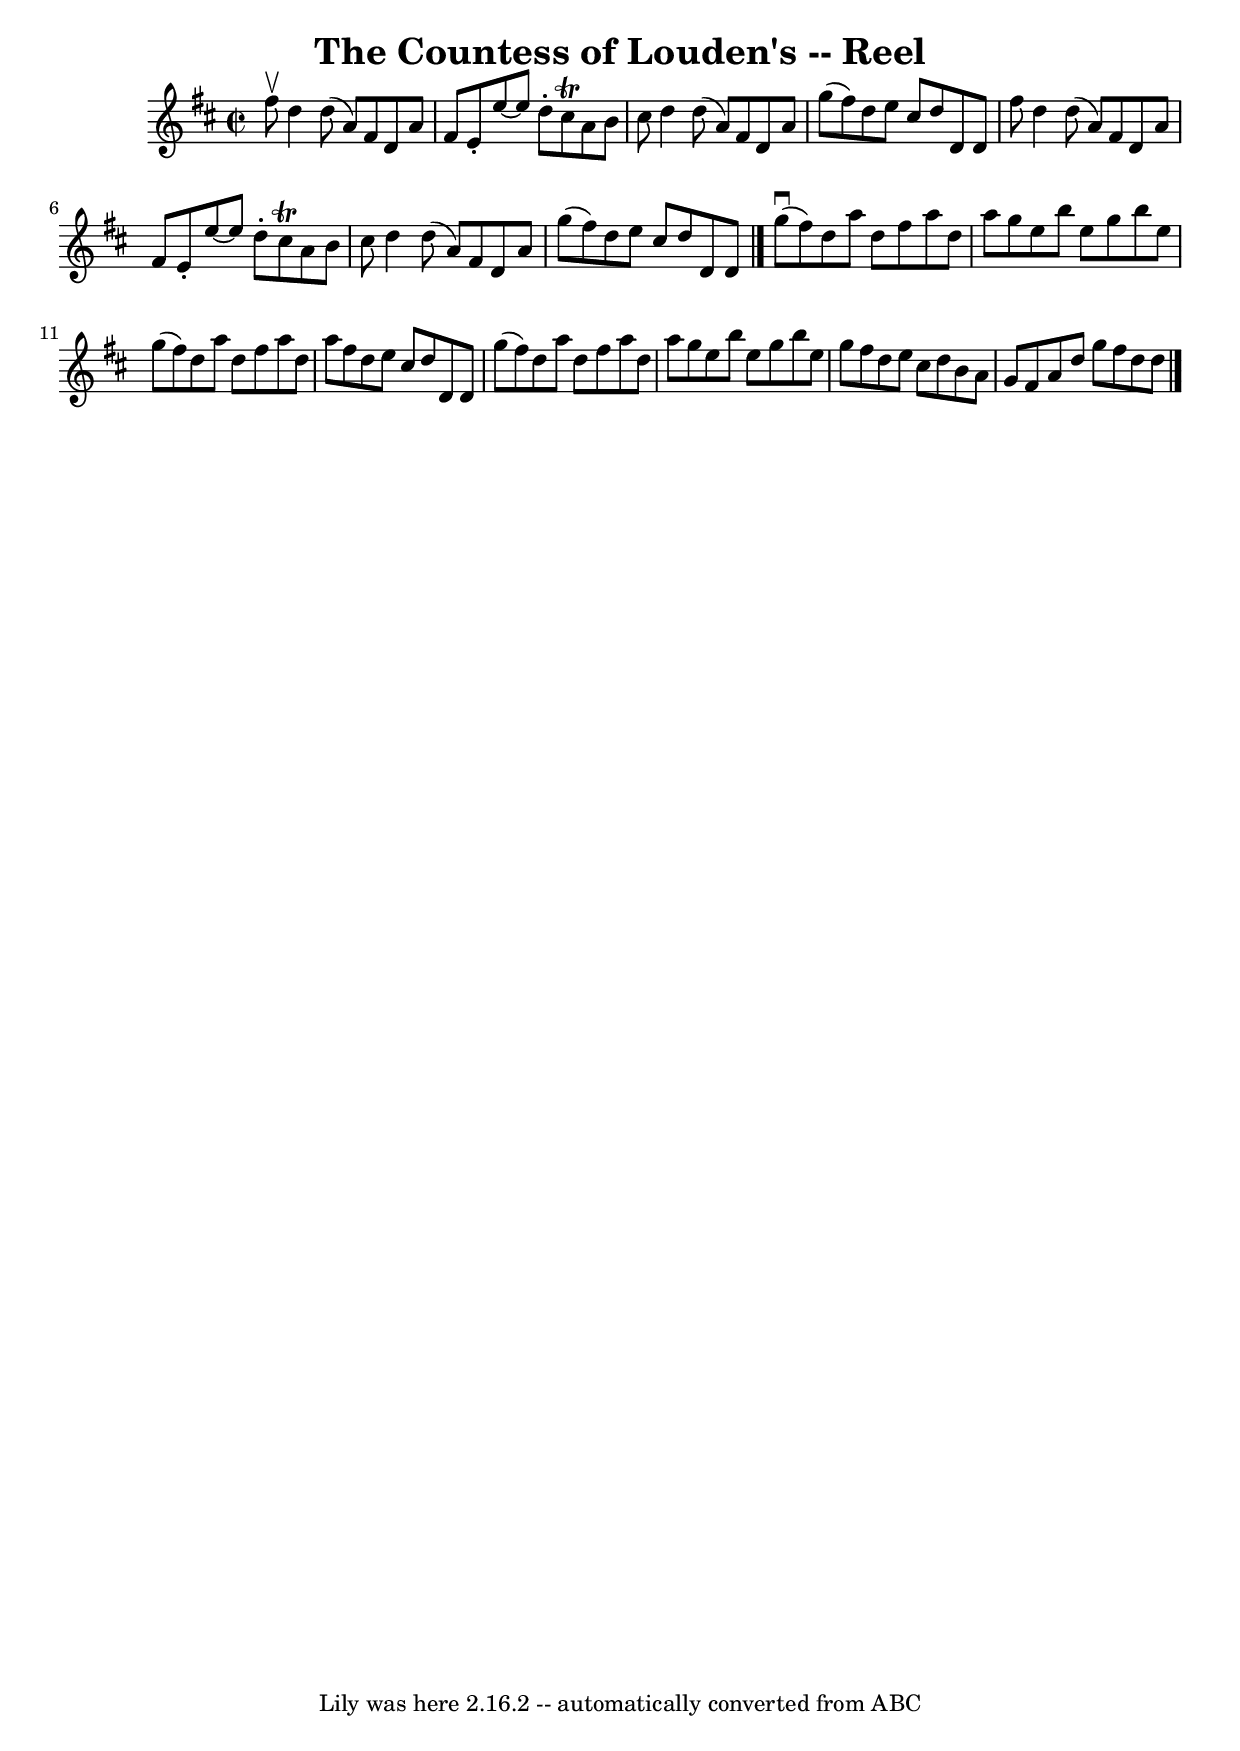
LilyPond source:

\version "2.16.2"
\include "Mammoth.ily"
\header {
  %% book = "Ryan's Mammoth Collection"
  crossRefNumber = "1"
  footnotes = ""
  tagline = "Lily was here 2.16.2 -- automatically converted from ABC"
  title = "The Countess of Louden's -- Reel"

}
voicedefault =  {


  \override Staff.TimeSignature #'style = #'C
  \time 2/2 
  \key d \major
  fis''8^\upbow |
  d''4 d''8 (a'8) 
  fis'8 d'8 a'8 fis'8    |
  e'8 -. e''8   ~ e''8 d''8 -. cis''8^\trill a'8 b'8 cis''8    |
  d''4 d''8 (a'8  -) fis'8 d'8 a'8 g''8 (|
  fis''8) d''8 e''8    
  cis''8 d''8 d'8 d'8 fis''8    |
  d''4 d''8 (a'8) 
  fis'8 d'8 a'8 fis'8    |
  e'8 -. e''8   ~ e''8 d''8 -. cis''8^\trill a'8 b'8 cis''8    |
  d''4 d''8 (a'8  -) fis'8 d'8 a'8 g''8 (|
  fis''8) d''8 e''8    
  cis''8 d''8 d'8 d'8    \bar "|." g''8^\downbow(|
  
  fis''8) d''8 a''8 d''8 fis''8 a''8 d''8 a''8    |
  
  g''8 e''8 b''8 e''8 g''8 b''8 e''8 g''8 (|
  
  fis''8) d''8 a''8 d''8 fis''8 a''8 d''8 a''8    |
  
  fis''8 d''8 e''8 cis''8 d''8 d'8 d'8 g''8 (|
  
  fis''8) d''8 a''8 d''8 fis''8 a''8 d''8 a''8    
  |
  g''8 e''8 b''8 e''8 g''8 b''8 e''8 g''8    
  |
  fis''8 d''8 e''8 cis''8 d''8 b'8 a'8 g'8    
  |
  fis'8 a'8 d''8 g''8 fis''8 d''8 d''8    \bar "|."  
  

}

\score{
  <<

    \context Staff="default"
    {
      \voicedefault 
      
    }

  >>
  \layout {
    
  }
  \midi {
  }

}
